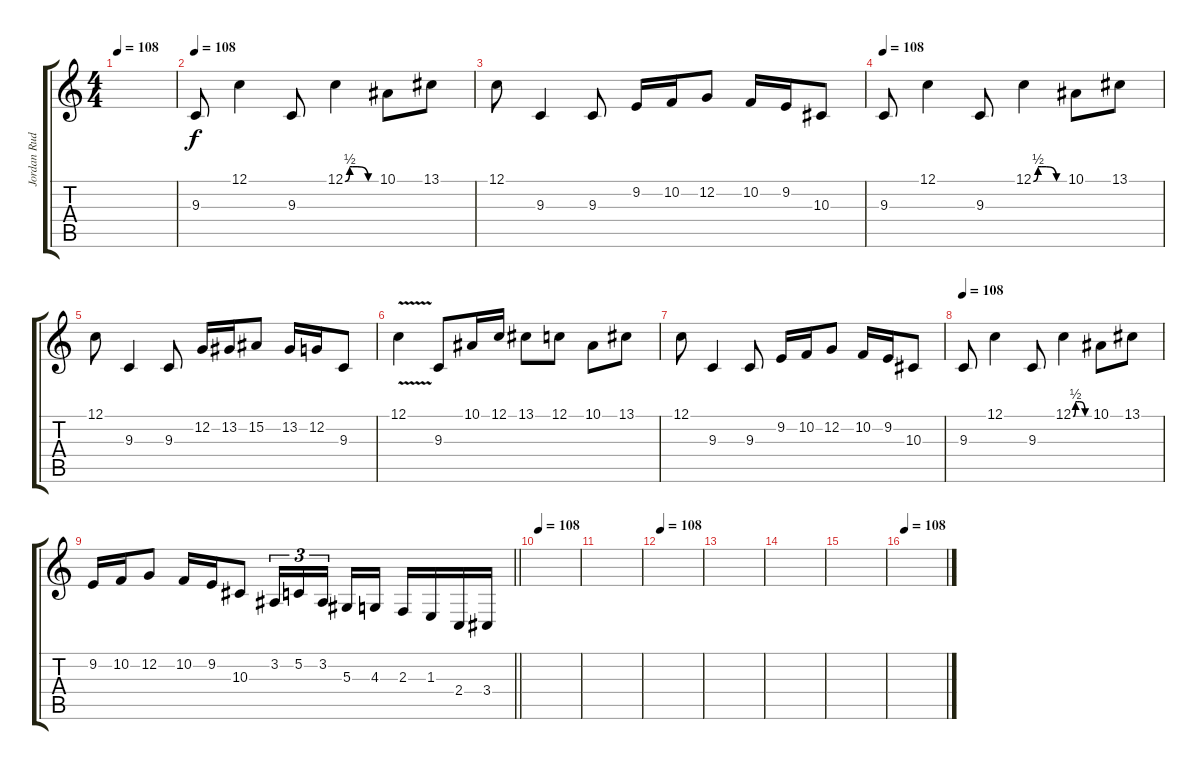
\track ("Jordan Rudess R" "Jordan Rud") {instrument acousticgrandpiano}
\staff {score tabs}
\tuning (C4 G3 Eb3 Bb2 F2 C2) {hide}
\ts (4 4)
\tempo 108
\clef g2
\ks c
|
\tempo 108
9.3.8{volume 11 balance 4 instrument stringensemble1} 12.1.4 9.3.8 12.1{be (custom 0 0 9 2 15 2 25 2 45 0 60 0)}.4 10.1.8 13.1.8 |
12.1.8 9.3.4 9.3.8 9.2.16 10.2.16 12.2.8 10.2.16 9.2.16 10.3.8 |
\tempo 108
9.3.8 12.1.4 9.3.8 12.1{be (custom 0 0 9 2 15 2 25 2 45 0 60 0)}.4 10.1.8 13.1.8 |
12.1.8 9.3.4 9.3.8 12.2.16 13.2.16 15.2.8 13.2.16 12.2.16 9.3.8 |
12.1{v}.4 9.3.8 10.1.16 12.1.16 13.1.8 12.1.8 10.1.8 13.1.8 |
12.1.8 9.3.4 9.3.8 9.2.16 10.2.16 12.2.8 10.2.16 9.2.16 10.3.8 |
\tempo 108
9.3.8 12.1.4 9.3.8 12.1{be (custom 0 0 9 2 15 2 25 2 45 0 60 0)}.4 10.1.8 13.1.8 |
\barLineRight lightlight
9.2.16 10.2.16 12.2.8 10.2.16 9.2.16 10.3.8 3.2.16{tu (3 2)} 5.2.16{tu (3 2)} 3.2.16{tu (3 2)} 5.3.16 4.3.16 2.3.16 1.3.16 2.4.16 3.4.16 |
\tempo 108
|
|
\tempo 108
|
|
|
|
\tempo 108
